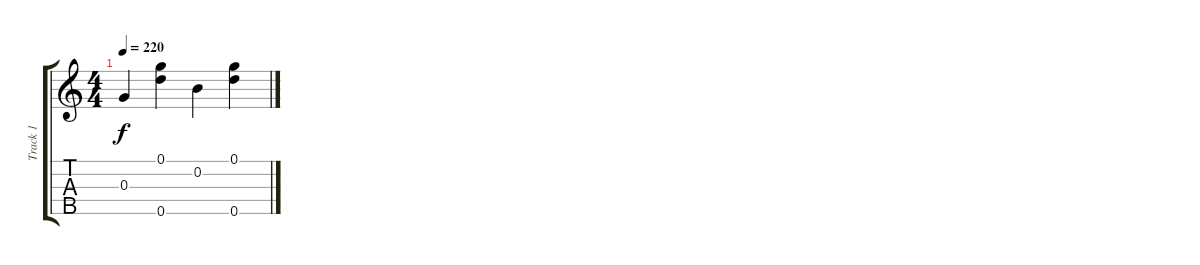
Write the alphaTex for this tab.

\track ("Track 1" "Track 1") {instrument acousticguitarsteel}
\staff {score tabs}
\tuning (D4 B3 G3 D3 G4) {hide}
\ts (4 4)
\tempo 220
\clef g2
\ks c
0.3.4{dy f} (0.1 0.5).4 0.2.4 (0.1 0.5).4
